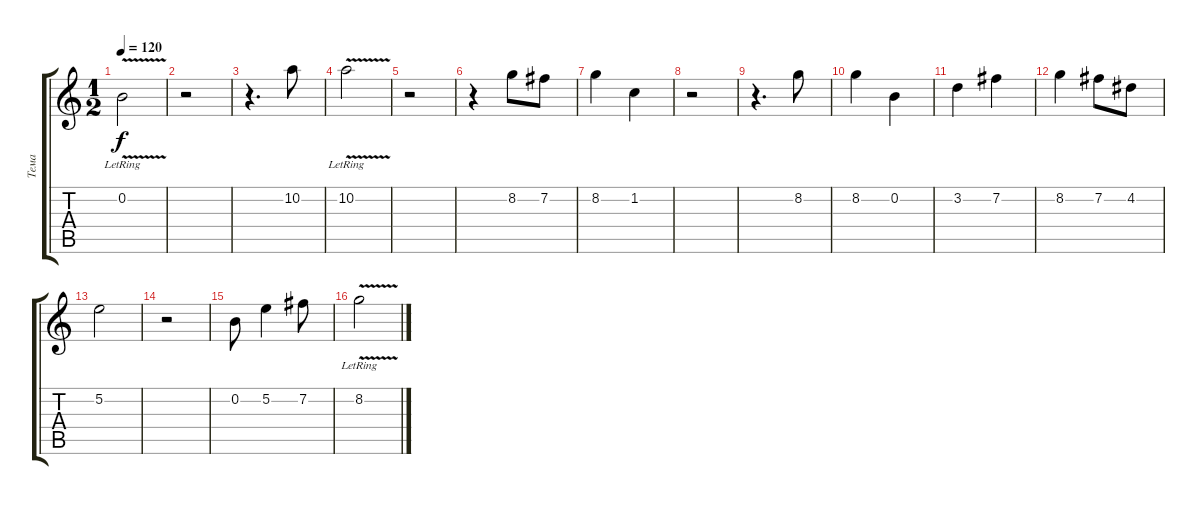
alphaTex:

\track ("Тема" "Тема") {instrument electricguitarclean}
\staff {score tabs}
\tuning (E4 B3 G3 D3 A2 E2) {hide}
\ts (1 2)
\tempo 120
\clef g2
\ks c
0.2{v lr}.2{dy f} |
r.2 |
r.4{d} 10.2.8 |
10.2{v lr}.2 |
r.2 |
r.4 8.2.8 7.2.8 |
8.2.4 1.2.4 |
r.2 |
r.4{d} 8.2.8 |
8.2.4 0.2.4 |
3.2.4 7.2.4 |
8.2.4 7.2.8 4.2.8 |
5.2.2 |
r.2 |
0.2.8 5.2.4 7.2.8 |
8.2{v lr}.2
